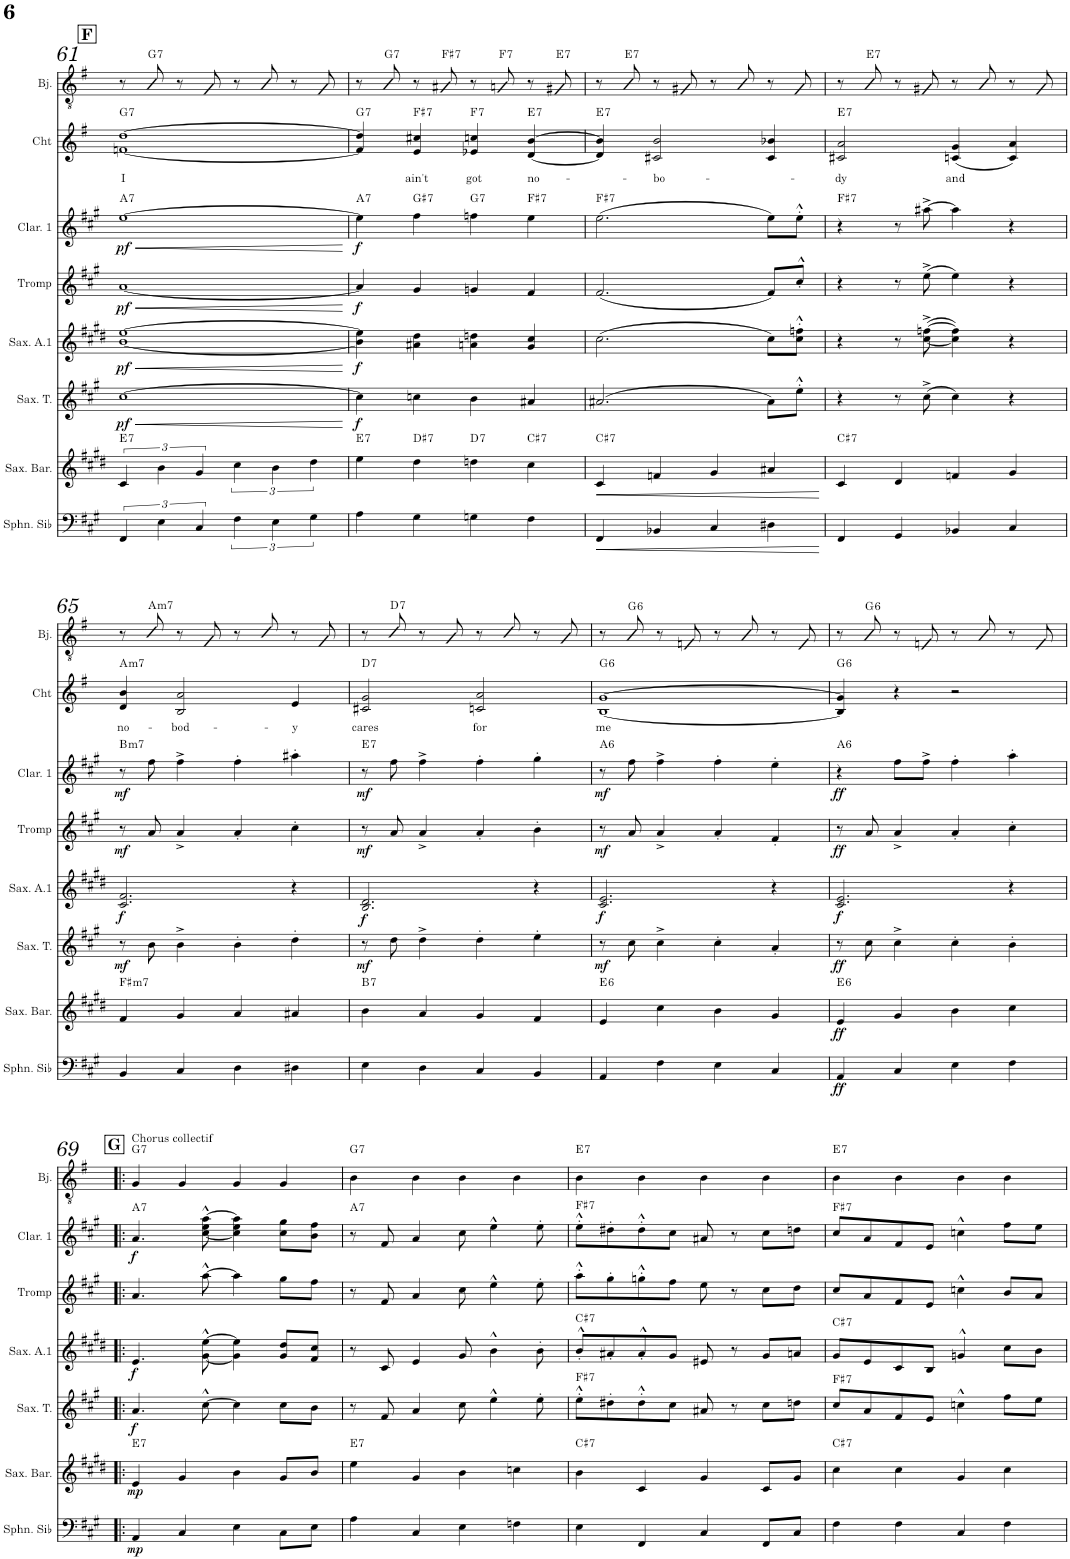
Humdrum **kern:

**kern	**dynam	**kern	**dynam	**harte	**kern	**dynam	**harte	**kern	**dynam	**harte	**kern	**dynam	**kern	**dynam	**harte	**kern	**text	**harte	**kern	**harte	**kern
*part9	*part9	*part8	*part8	*part8	*part7	*part7	*part7	*part6	*part6	*part6	*part5	*part5	*part4	*part4	*part4	*part3	*part3	*part3	*part2	*part2	*part1
*staff9	*staff9	*staff8	*staff8	*	*staff7	*staff7	*	*staff6	*staff6	*	*staff5	*staff5	*staff4	*staff4	*	*staff3	*staff3	*	*staff2	*	*staff1
*I"Souba	*	*I"Saxo Bar	*	*	*I"Sax Ténor	*	*	*I"Sax Alto 1	*	*	*I"Tromp	*	*I"Clar1	*	*	*I"Chant	*	*	*I"Banjo	*	*I"Flûte
*	*	*I'Sax. Bar.	*	*	*I'Sax. T.	*	*	*I'Sax. A.1	*	*	*I'Tromp	*	*I'Clar. 1	*	*	*I'Cht	*	*	*I'Bj.	*	*I'Fl.
!!LO:PB:g=z
*clefF4	*	*clefG2	*	*	*clefG2	*	*	*clefG2	*	*	*clefG2	*	*clefG2	*	*	*clefG2	*	*	*clefGv2	*	*clefG2
*Trd8c14	*	*Trd12c21	*	*	*Trd8c14	*	*	*Trd5c9	*	*	*Trd1c2	*	*Trd1c2	*	*	*	*	*	*Trd7c12	*	*
*k[f#c#g#]	*	*k[f#c#g#d#]	*	*	*k[f#c#g#]	*	*	*k[f#c#g#d#]	*	*	*k[f#c#g#]	*	*k[f#c#g#]	*	*	*k[f#]	*	*	*k[f#]	*	*k[f#]
*M4/4	*	*M4/4	*	*	*M4/4	*	*	*M4/4	*	*	*M4/4	*	*M4/4	*	*	*M4/4	*	*	*M4/4	*	*M4/4
!!LO:REH:place=s1:a:B:cj:fs=14:t=F
=61	=61	=61	=61	=61	=61	=61	=61	=61	=61	=61	=61	=61	=61	=61	=61	=61	=61	=61	=61	=61	=61
!	!	!	!	!	!	!LO:HP:b	!	!	!LO:HP:b	!	!	!LO:HP:b	!	!LO:HP:b	!	!	!LO:LY:b	!	!	!	!
!	!	!	!	!LO:H:kt=7	!	!LO:DY:n=1:b	!	!	!LO:DY:n=1:b	!	!	!LO:DY:n=1:b	!	!LO:DY:n=1:b	!LO:H:kt=7	!	!	!LO:H:kt=7	!	!	!
6FF#/	.	6c#/	.	E:7	[1cc#	< other-dynamics	.	[1b [1ee	< other-dynamics	.	[1a	< other-dynamics	[1ee	< other-dynamics	A:7	[1fn [1dd	I	G:7	8r	.	1r
!	!	!	!	!	!	!	!	!	!	!	!	!	!	!	!	!	!	!	!	!LO:H:kt=7	!
.	.	.	.	.	.	.	.	.	.	.	.	.	.	.	.	.	.	.	8B/	G:7	.
6E\	.	6b\	.	.	.	.	.	.	.	.	.	.	.	.	.	.	.	.	.	.	.
.	.	.	.	.	.	.	.	.	.	.	.	.	.	.	.	.	.	.	8r	.	.
6C#/	.	6g#/	.	.	.	.	.	.	.	.	.	.	.	.	.	.	.	.	.	.	.
.	.	.	.	.	.	.	.	.	.	.	.	.	.	.	.	.	.	.	8G/	.	.
6F#\	.	6cc#\	.	.	.	.	.	.	.	.	.	.	.	.	.	.	.	.	8r	.	.
.	.	.	.	.	.	.	.	.	.	.	.	.	.	.	.	.	.	.	8B/	.	.
6E\	.	6b\	.	.	.	.	.	.	.	.	.	.	.	.	.	.	.	.	.	.	.
.	.	.	.	.	.	.	.	.	.	.	.	.	.	.	.	.	.	.	8r	.	.
6G#\	.	6dd#\	.	.	.	.	.	.	.	.	.	.	.	.	.	.	.	.	.	.	.
.	.	.	.	.	.	.	.	.	.	.	.	.	.	.	.	.	.	.	8G/	.	.
.	.	.	.	.	.	[	.	.	[	.	.	[	.	[	.	.	.	.	.	.	.
=62	=62	=62	=62	=62	=62	=62	=62	=62	=62	=62	=62	=62	=62	=62	=62	=62	=62	=62	=62	=62	=62
!	!	!	!	!LO:H:kt=7	!	!LO:DY:b	!	!	!LO:DY:b	!	!	!LO:DY:b	!	!LO:DY:b	!LO:H:kt=7	!	!	!LO:H:kt=7	!	!	!
4A\	.	4ee\	.	E:7	4cc#\]	f	.	4b\] 4ee\]	f	.	4a/]	f	4ee\]	f	A:7	4f/] 4dd/]	.	G:7	8r	.	1r
!	!	!	!	!	!	!	!	!	!	!	!	!	!	!	!	!	!	!	!	!LO:H:kt=7	!
.	.	.	.	.	.	.	.	.	.	.	.	.	.	.	.	.	.	.	8B/	G:7	.
!	!	!	!	!LO:H:kt=7	!	!	!	!	!	!	!	!	!	!	!LO:H:kt=7	!	!LO:LY:b	!LO:H:kt=7	!	!	!
4G#\	.	4dd#\	.	D#:7	4ccn\	.	.	4a#X\ 4dd#\	.	.	4g#/	.	4ff#\	.	G#:7	4e/ 4cc#X/	ain't	F#:7	8r	.	.
!	!	!	!	!	!	!	!	!	!	!	!	!	!	!	!	!	!	!	!	!LO:H:kt=7	!
.	.	.	.	.	.	.	.	.	.	.	.	.	.	.	.	.	.	.	8A#X/	F#:7	.
!	!	!	!	!LO:H:kt=7	!	!	!	!	!	!	!	!	!	!	!LO:H:kt=7	!	!LO:LY:b	!LO:H:kt=7	!	!	!
4Gn\	.	4ddn\	.	D:7	4b\	.	.	4an\ 4ddn\	.	.	4gn/	.	4ffn\	.	G:7	4e-X/ 4ccn/	got	F:7	8r	.	.
!	!	!	!	!	!	!	!	!	!	!	!	!	!	!	!	!	!	!	!	!LO:H:kt=7	!
.	.	.	.	.	.	.	.	.	.	.	.	.	.	.	.	.	.	.	8An/	F:7	.
!	!	!	!	!LO:H:kt=7	!	!	!	!	!	!	!	!	!	!	!LO:H:kt=7	!	!LO:LY:b	!LO:H:kt=7	!	!	!
4F#\	.	4cc#\	.	C#:7	4a#X/	.	.	4g#/ 4cc#/	.	.	4f#/	.	4ee\	.	F#:7	[4d/ [4b/	no-	E:7	8r	.	.
!	!	!	!	!	!	!	!	!	!	!	!	!	!	!	!	!	!	!	!	!LO:H:kt=7	!
.	.	.	.	.	.	.	.	.	.	.	.	.	.	.	.	.	.	.	8G#X/	E:7	.
=63	=63	=63	=63	=63	=63	=63	=63	=63	=63	=63	=63	=63	=63	=63	=63	=63	=63	=63	=63	=63	=63
!	!LO:HP:b	!	!LO:HP:b	!LO:H:kt=7	!	!	!	!	!	!	!	!	!	!	!LO:H:kt=7	!	!	!LO:H:kt=7	!	!	!
4FF#/	<	4c#/	<	C#:7	(>2.a#X/	.	.	(>2.cc#\	.	.	(<2.f#/	.	(>2.ee\	.	F#:7	4d/] 4b/]	.	E:7	8r	.	1r
!	!	!	!	!	!	!	!	!	!	!	!	!	!	!	!	!	!	!	!	!LO:H:kt=7	!
.	.	.	.	.	.	.	.	.	.	.	.	.	.	.	.	.	.	.	8B/	E:7	.
!	!	!	!	!	!	!	!	!	!	!	!	!	!	!	!	!	!LO:LY:b	!	!	!	!
4BB-X/	.	4fn/	.	.	.	.	.	.	.	.	.	.	.	.	.	2c#X/ 2b/	bo-	.	8r	.	.
.	.	.	.	.	.	.	.	.	.	.	.	.	.	.	.	.	.	.	8G#X/	.	.
4C#/	.	4g#/	.	.	.	.	.	.	.	.	.	.	.	.	.	.	.	.	8r	.	.
.	.	.	.	.	.	.	.	.	.	.	.	.	.	.	.	.	.	.	8B/	.	.
4D#X\	.	4a#X/	.	.	8a#\L)	.	.	8cc#\L)	.	.	8f#/L)	.	8ee\L)	.	.	4c#/ 4b-X/	.	.	8r	.	.
.	.	.	.	.	8ee'^^\J	.	.	8cc#\'^^ 8ffn\'^^J	.	.	8cc#'^^/J	.	8ee'^^\J	.	.	.	.	.	8G#/	.	.
.	[	.	[	.	.	.	.	.	.	.	.	.	.	.	.	.	.	.	.	.	.
=64	=64	=64	=64	=64	=64	=64	=64	=64	=64	=64	=64	=64	=64	=64	=64	=64	=64	=64	=64	=64	=64
!	!	!	!	!LO:H:kt=7	!	!	!	!	!	!	!	!	!	!	!LO:H:kt=7	!	!LO:LY:b	!LO:H:kt=7	!	!	!
4FF#/	.	4c#/	.	C#:7	4r	.	.	4r	.	.	4r	.	4r	.	F#:7	2c#X/ 2a/	dy	E:7	8r	.	1r
!	!	!	!	!	!	!	!	!	!	!	!	!	!	!	!	!	!	!	!	!LO:H:kt=7	!
.	.	.	.	.	.	.	.	.	.	.	.	.	.	.	.	.	.	.	8B/	E:7	.
4GG#/	.	4d#/	.	.	8r	.	.	8r	.	.	8r	.	8r	.	.	.	.	.	8r	.	.
.	.	.	.	.	(>8cc#^\	.	.	(>[8cc#\^ [8ffn\^	.	.	(>8ee^\	.	[8aa#X^\	.	.	.	.	.	8G#X/	.	.
!	!	!	!	!	!	!	!	!	!	!	!	!	!	!	!	!	!LO:LY:b	!	!	!	!
4BB-X/	.	4fn/	.	.	4cc#\)	.	.	4cc#\] 4ff\])	.	.	4ee\)	.	4aa#\]	.	.	(<4cn/ 4g/	and	.	8r	.	.
.	.	.	.	.	.	.	.	.	.	.	.	.	.	.	.	.	.	.	8B/	.	.
4C#/	.	4g#/	.	.	4r	.	.	4r	.	.	4r	.	4r	.	.	4c/ 4a/)	.	.	8r	.	.
.	.	.	.	.	.	.	.	.	.	.	.	.	.	.	.	.	.	.	8G#/	.	.
!!LO:LB:g=z
=65	=65	=65	=65	=65	=65	=65	=65	=65	=65	=65	=65	=65	=65	=65	=65	=65	=65	=65	=65	=65	=65
!	!	!	!	!LO:H:kt=m7	!	!LO:DY:b	!	!	!LO:DY:b	!	!	!LO:DY:b	!	!LO:DY:b	!LO:H:kt=m7	!	!LO:LY:b	!LO:H:kt=m7	!	!	!
4BB/	.	4f#/	.	F#:min7	8r	mf	.	2.c#/ 2.f#/	f	.	8r	mf	8r	mf	B:min7	4d/ 4b/	no-	A:min7	8r	.	1r
!	!	!	!	!	!	!	!	!	!	!	!	!	!	!	!	!	!	!	!	!LO:H:kt=m7	!
.	.	.	.	.	8b\	.	.	.	.	.	8a/	.	8ff#\	.	.	.	.	.	8c/	A:min7	.
!	!	!	!	!	!	!	!	!	!	!	!	!	!	!	!	!	!LO:LY:b	!	!	!	!
4C#/	.	4g#/	.	.	4b^\	.	.	.	.	.	4a^/	.	4ff#^\	.	.	2B/ 2a/	-bod-	.	8r	.	.
.	.	.	.	.	.	.	.	.	.	.	.	.	.	.	.	.	.	.	8G/	.	.
4D\	.	4a/	.	.	4b'\	.	.	.	.	.	4a'/	.	4ff#'\	.	.	.	.	.	8r	.	.
.	.	.	.	.	.	.	.	.	.	.	.	.	.	.	.	.	.	.	8c/	.	.
!	!	!	!	!	!	!	!	!	!	!	!	!	!	!	!	!	!LO:LY:b	!	!	!	!
4D#X\	.	4a#X/	.	.	4dd'\	.	.	4r	.	.	4cc#'\	.	4aa#X'\	.	.	4e/	-y	.	8r	.	.
.	.	.	.	.	.	.	.	.	.	.	.	.	.	.	.	.	.	.	8G/	.	.
=66	=66	=66	=66	=66	=66	=66	=66	=66	=66	=66	=66	=66	=66	=66	=66	=66	=66	=66	=66	=66	=66
!	!	!	!	!LO:H:kt=7	!	!LO:DY:b	!	!	!LO:DY:b	!	!	!LO:DY:b	!	!LO:DY:b	!LO:H:kt=7	!	!LO:LY:b	!LO:H:kt=7	!	!	!
4E\	.	4b\	.	B:7	8r	mf	.	2.B/ 2.d#/	f	.	8r	mf	8r	mf	E:7	2c#X/ 2g/	cares	D:7	8r	.	1r
!	!	!	!	!	!	!	!	!	!	!	!	!	!	!	!	!	!	!	!	!LO:H:kt=7	!
.	.	.	.	.	8dd\	.	.	.	.	.	8a/	.	8ff#\	.	.	.	.	.	8c/	D:7	.
4D\	.	4a/	.	.	4dd^\	.	.	.	.	.	4a^/	.	4ff#^\	.	.	.	.	.	8r	.	.
.	.	.	.	.	.	.	.	.	.	.	.	.	.	.	.	.	.	.	8A/	.	.
!	!	!	!	!	!	!	!	!	!	!	!	!	!	!	!	!	!LO:LY:b	!	!	!	!
4C#/	.	4g#/	.	.	4dd'\	.	.	.	.	.	4a'/	.	4ff#'\	.	.	2cn/ 2a/	for	.	8r	.	.
.	.	.	.	.	.	.	.	.	.	.	.	.	.	.	.	.	.	.	8c/	.	.
4BB/	.	4f#/	.	.	4ee'\	.	.	4r	.	.	4b'\	.	4gg#'\	.	.	.	.	.	8r	.	.
.	.	.	.	.	.	.	.	.	.	.	.	.	.	.	.	.	.	.	8A/	.	.
=67	=67	=67	=67	=67	=67	=67	=67	=67	=67	=67	=67	=67	=67	=67	=67	=67	=67	=67	=67	=67	=67
!	!	!	!	!LO:H:kt=6	!	!LO:DY:b	!	!	!LO:DY:b	!	!	!LO:DY:b	!	!LO:DY:b	!LO:H:kt=6	!	!LO:LY:b	!LO:H:kt=6	!	!	!
4AA/	.	4e/	.	E:maj6	8r	mf	.	2.c#/ 2.e/	f	.	8r	mf	8r	mf	A:maj6	[1B [1g	me	G:maj6	8r	.	1r
!	!	!	!	!	!	!	!	!	!	!	!	!	!	!	!	!	!	!	!	!LO:H:kt=6	!
.	.	.	.	.	8cc#\	.	.	.	.	.	8a/	.	8ff#\	.	.	.	.	.	8B/	G:maj6	.
4F#\	.	4cc#\	.	.	4cc#^\	.	.	.	.	.	4a^/	.	4ff#^\	.	.	.	.	.	8r	.	.
.	.	.	.	.	.	.	.	.	.	.	.	.	.	.	.	.	.	.	8Fn/	.	.
4E\	.	4b\	.	.	4cc#'\	.	.	.	.	.	4a'/	.	4ff#'\	.	.	.	.	.	8r	.	.
.	.	.	.	.	.	.	.	.	.	.	.	.	.	.	.	.	.	.	8B/	.	.
4C#/	.	4g#/	.	.	4a'/	.	.	4r	.	.	4f#'/	.	4ee'\	.	.	.	.	.	8r	.	.
.	.	.	.	.	.	.	.	.	.	.	.	.	.	.	.	.	.	.	8F/	.	.
=68	=68	=68	=68	=68	=68	=68	=68	=68	=68	=68	=68	=68	=68	=68	=68	=68	=68	=68	=68	=68	=68
!	!LO:DY:b	!	!LO:DY:b	!LO:H:kt=6	!	!LO:DY:b	!	!	!LO:DY:b	!	!	!LO:DY:b	!	!LO:DY:b	!LO:H:kt=6	!	!	!LO:H:kt=6	!	!	!
4AA/	ff	4e/	ff	E:maj6	8r	ff	.	2.c#/ 2.e/	f	.	8r	ff	4r	ff	A:maj6	4B/] 4g/]	.	G:maj6	8r	.	1r
!	!	!	!	!	!	!	!	!	!	!	!	!	!	!	!	!	!	!	!	!LO:H:kt=6	!
.	.	.	.	.	8cc#\	.	.	.	.	.	8a/	.	.	.	.	.	.	.	8B/	G:maj6	.
4C#/	.	4g#/	.	.	4cc#^\	.	.	.	.	.	4a^/	.	8ff#\L	.	.	4r	.	.	8r	.	.
.	.	.	.	.	.	.	.	.	.	.	.	.	8ff#^\J	.	.	.	.	.	8Fn/	.	.
4E\	.	4b\	.	.	4cc#'\	.	.	.	.	.	4a'/	.	4ff#'\	.	.	2r	.	.	8r	.	.
.	.	.	.	.	.	.	.	.	.	.	.	.	.	.	.	.	.	.	8B/	.	.
4F#\	.	4cc#\	.	.	4b'\	.	.	4r	.	.	4cc#'\	.	4aa'\	.	.	.	.	.	8r	.	.
.	.	.	.	.	.	.	.	.	.	.	.	.	.	.	.	.	.	.	8F/	.	.
!!LO:LB:g=z
!!LO:REH:place=s1:a:B:cj:fs=14:t=G
=69!|:	=69!|:	=69!|:	=69!|:	=69!|:	=69!|:	=69!|:	=69!|:	=69!|:	=69!|:	=69!|:	=69!|:	=69!|:	=69!|:	=69!|:	=69!|:	=69!|:	=69!|:	=69!|:	=69!|:	=69!|:	=69!|:
!	!	!	!	!	!	!	!	!	!	!	!	!	!	!	!	!	!	!	!LO:TX:a:t=Chorus collectif	!	!
!	!LO:DY:b	!	!LO:DY:b	!LO:H:kt=7	!	!LO:DY:b	!	!	!LO:DY:b	!	!	!	!	!LO:DY:b	!LO:H:kt=7	!	!	!	!	!LO:H:kt=7	!
4AA/	mp	4e/	mp	E:7	4.a/	f	.	4.e/	f	.	4.a/	.	4.a/	f	A:7	1r	.	.	4G/	G:7	1r
4C#/	.	4g#/	.	.	.	.	.	.	.	.	.	.	.	.	.	.	.	.	4G/	.	.
.	.	.	.	.	[8cc#^^\	.	.	[8g#\^^ [8ee\^^	.	.	[8aa^^\	.	[8cc#\^^ 8ee\^^ [8aa\^^	.	.	.	.	.	.	.	.
4E\	.	4b\	.	.	4cc#\]	.	.	4g#\] 4ee\]	.	.	4aa\]	.	4cc#\] 4ee\ 4aa\]	.	.	.	.	.	4G/	.	.
8C#\L	.	8g#/L	.	.	8cc#\L	.	.	8g#/ 8dd#/L	.	.	8gg#\L	.	8cc#\ 8gg#\L	.	.	.	.	.	4G/	.	.
8E\J	.	8b/J	.	.	8b\J	.	.	8f#/ 8cc#/J	.	.	8ff#\J	.	8b\ 8ff#\J	.	.	.	.	.	.	.	.
=70	=70	=70	=70	=70	=70	=70	=70	=70	=70	=70	=70	=70	=70	=70	=70	=70	=70	=70	=70	=70	=70
!	!	!	!	!LO:H:kt=7	!	!	!	!	!	!	!	!	!	!	!LO:H:kt=7	!	!	!	!	!LO:H:kt=7	!
4A\	.	4ee\	.	E:7	8r	.	.	8r	.	.	8r	.	8r	.	A:7	1r	.	.	4B\	G:7	1r
.	.	.	.	.	8f#/	.	.	8c#/	.	.	8f#/	.	8f#/	.	.	.	.	.	.	.	.
4C#/	.	4g#/	.	.	4a/	.	.	4e/	.	.	4a/	.	4a/	.	.	.	.	.	4B\	.	.
4E\	.	4b\	.	.	8cc#\	.	.	8g#/	.	.	8cc#\	.	8cc#\	.	.	.	.	.	4B\	.	.
.	.	.	.	.	4ee^^\	.	.	4b^^\	.	.	4ee^^\	.	4ee^^\	.	.	.	.	.	.	.	.
4Fn\	.	4ccn\	.	.	.	.	.	.	.	.	.	.	.	.	.	.	.	.	4B\	.	.
.	.	.	.	.	8ee'\	.	.	8b'\	.	.	8ee'\	.	8ee'\	.	.	.	.	.	.	.	.
=71	=71	=71	=71	=71	=71	=71	=71	=71	=71	=71	=71	=71	=71	=71	=71	=71	=71	=71	=71	=71	=71
!	!	!	!	!LO:H:kt=7	!	!	!LO:H:kt=7	!	!	!LO:H:kt=7	!	!	!	!	!LO:H:kt=7	!	!	!	!	!LO:H:kt=7	!
4E\	.	4b\	.	C#:7	8ee'^^\L	.	F#:7	8b'^^/L	.	C#:7	8aa'^^\L	.	8ee'^^\L	.	F#:7	1r	.	.	4B\	E:7	1r
.	.	.	.	.	8dd#X'\	.	.	8a#X'/	.	.	8gg#'\	.	8dd#X'\	.	.	.	.	.	.	.	.
4FF#/	.	4c#/	.	.	8dd#'^^\	.	.	8a#'^^/	.	.	8ggn'^^\	.	8dd#'^^\	.	.	.	.	.	4B\	.	.
.	.	.	.	.	8cc#\J	.	.	8g#/J	.	.	8ff#\J	.	8cc#\J	.	.	.	.	.	.	.	.
4C#/	.	4g#/	.	.	8a#X/	.	.	8e#X/	.	.	8ee\	.	8a#X/	.	.	.	.	.	4B\	.	.
.	.	.	.	.	8r	.	.	8r	.	.	8r	.	8r	.	.	.	.	.	.	.	.
8FF#/L	.	8c#/L	.	.	8cc#\L	.	.	8g#/L	.	.	8cc#\L	.	8cc#\L	.	.	.	.	.	4B\	.	.
8C#/J	.	8g#/J	.	.	8ddn\J	.	.	8an/J	.	.	8dd\J	.	8ddn\J	.	.	.	.	.	.	.	.
=72	=72	=72	=72	=72	=72	=72	=72	=72	=72	=72	=72	=72	=72	=72	=72	=72	=72	=72	=72	=72	=72
!	!	!	!	!LO:H:kt=7	!	!	!LO:H:kt=7	!	!	!LO:H:kt=7	!	!	!	!	!LO:H:kt=7	!	!	!	!	!LO:H:kt=7	!
4F#\	.	4cc#\	.	C#:7	8cc#/L	.	F#:7	8g#/L	.	C#:7	8cc#/L	.	8cc#/L	.	F#:7	1r	.	.	4B\	E:7	1r
.	.	.	.	.	8a/	.	.	8e/	.	.	8a/	.	8a/	.	.	.	.	.	.	.	.
4F#\	.	4cc#\	.	.	8f#/	.	.	8c#/	.	.	8f#/	.	8f#/	.	.	.	.	.	4B\	.	.
.	.	.	.	.	8e/J	.	.	8B/J	.	.	8e/J	.	8e/J	.	.	.	.	.	.	.	.
4C#/	.	4g#/	.	.	4ccn^^\	.	.	4gn^^/	.	.	4ccn^^\	.	4ccn^^\	.	.	.	.	.	4B\	.	.
4F#\	.	4cc#\	.	.	8ff#\L	.	.	8cc#\L	.	.	8b/L	.	8ff#\L	.	.	.	.	.	4B\	.	.
.	.	.	.	.	8ee\J	.	.	8b\J	.	.	8a/J	.	8ee\J	.	.	.	.	.	.	.	.
=	=	=	=	=	=	=	=	=	=	=	=	=	=	=	=	=	=	=	=	=	=
*-	*-	*-	*-	*-	*-	*-	*-	*-	*-	*-	*-	*-	*-	*-	*-	*-	*-	*-	*-	*-	*-
